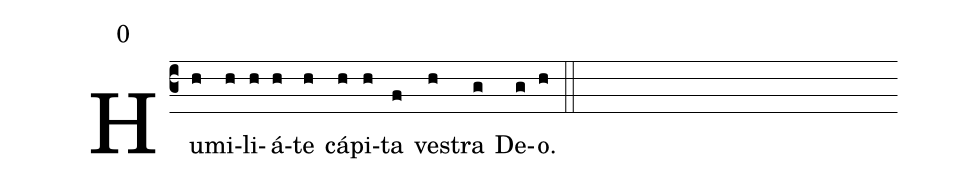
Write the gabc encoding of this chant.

office-part:0;
%%
(c3) Hu(h)mi(h)li(h)á(h)te(h) cá(h)pi(h)ta(f) ve(h)stra(g) De(g)o.(h) (::)
